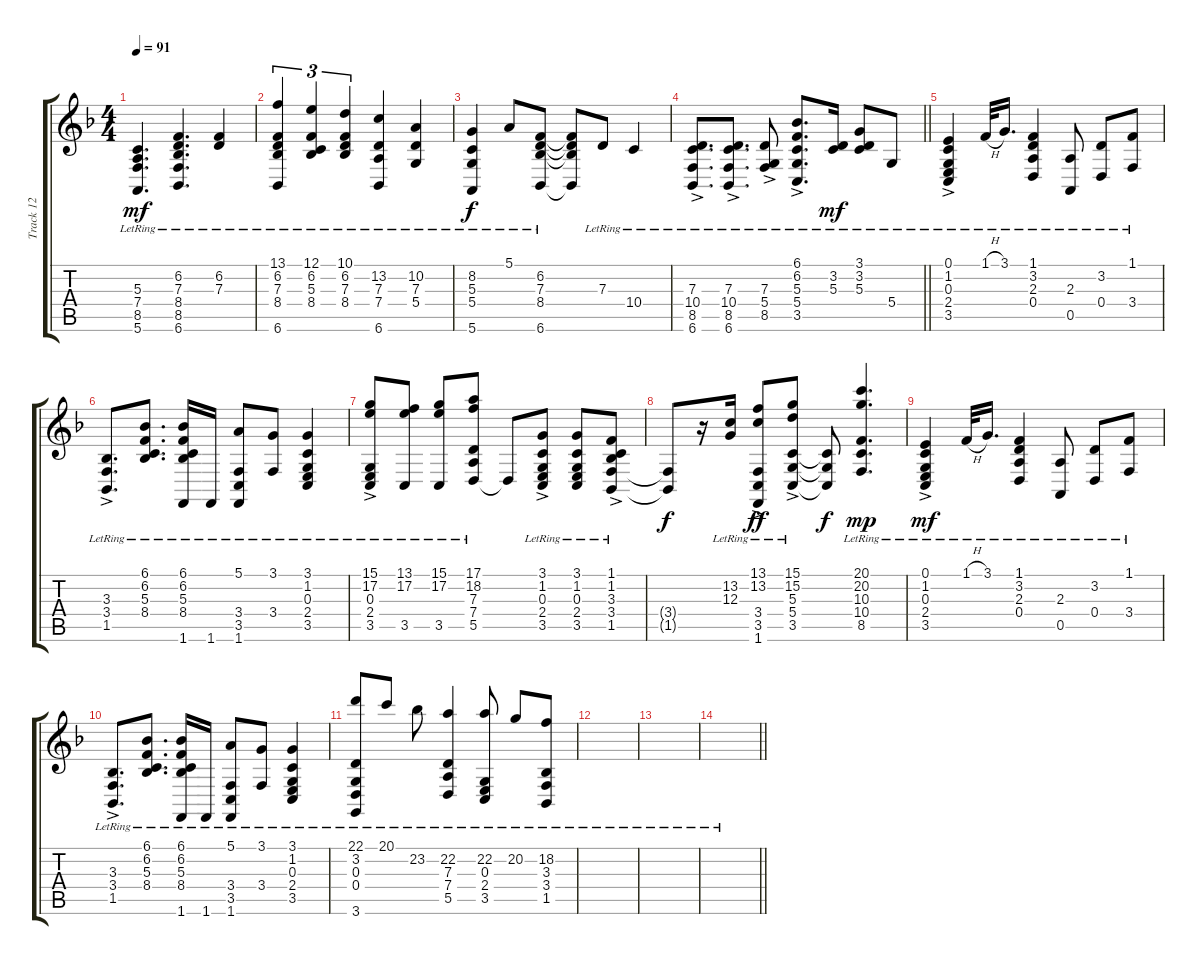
\track ("Track 12" "Track 12") {instrument fx1rain}
\staff {score tabs}
\tuning (E4 B3 G3 D3 A2 E2) {hide}
\ts (4 4)
\tempo 91
\clef g2
\ks f
(5.3{lr} 7.4{lr} 8.5{lr} 5.6{lr}).4{d dy mf} (6.2{lr} 7.3{lr} 8.4{lr} 8.5{lr} 6.6{lr}).4{d} (6.2{lr} 7.3{lr}).4 |
(13.1{lr} 6.2{lr} 7.3{lr} 8.4{lr} 6.6{lr}).4{tu (3 2)} (12.1{lr} 6.2{lr} 5.3{lr} 8.4{lr}).4{tu (3 2)} (10.1{lr} 6.2{lr} 7.3{lr} 8.4{lr}).4{tu (3 2)} (13.2{lr} 7.3{lr} 7.4{lr} 6.6{lr}).4 (10.2{lr} 7.3{lr} 5.4{lr}).4 |
(8.2{lr} 5.3{lr} 5.4{lr} 5.6{lr}).4{dy f} 5.1{lr}.8 (6.2{lr} 7.3{lr} 8.4{lr} 6.6{lr}).8 (6.2{t} 7.3{t} 8.4{t} 6.6{t}).8 7.3{lr}.8 10.4{lr}.4 |
\barLineRight lightlight
(7.3{ac lr} 10.4{ac lr} 8.5{ac lr} 6.6{ac lr}).8{d} (7.3{ac lr} 10.4{ac lr} 8.5{ac lr} 6.6{ac lr}).8{d} (7.3{ac lr} 5.4{ac lr} 8.5{ac lr}).8 (6.1{ac lr} 6.2{ac lr} 5.3{ac lr} 5.4{ac lr} 3.5{ac lr}).8{d} (3.2{lr} 5.3{lr}).16{dy mf} (3.1{lr} 3.2{lr} 5.3{lr}).8 5.4{lr}.8 |
(0.1{lr} 1.2{lr} 0.3{ac lr} 2.4{ac lr} 3.5{ac lr}).4 1.1{h lr}.32 3.1{lr}.16{d} (1.1{lr} 3.2{lr} 2.3{lr} 0.4{lr}).4 (2.3{lr} 0.5{lr}).8 (3.2{lr} 0.4{lr}).8 (1.1{lr} 3.4{lr}).8 |
(3.3{ac lr} 3.4{ac lr} 1.5{ac lr}).8{d} (6.1{lr} 6.2{lr} 5.3{lr} 8.4{lr}).8{d} (6.1{lr} 6.2{lr} 5.3{lr} 8.4{lr} 1.6{lr}).16 1.6{lr}.16 (5.1{lr} 3.4{lr} 3.5{lr} 1.6{lr}).8 (3.1{lr} 3.4{lr}).8 (3.1{lr} 1.2{lr} 0.3{lr} 2.4{lr} 3.5{lr}).4 |
(15.1{lr} 17.2{lr} 0.3{ac lr} 2.4{ac lr} 3.5{ac lr}).8 (13.1{lr} 17.2{lr} 3.5{lr}).8 (15.1{lr} 17.2{lr} 3.5{lr}).8 (17.1{lr} 18.2{lr} 7.3{lr} 7.4{lr} 5.5{lr}).8 5.5{t}.8 (3.1{lr} 1.2{lr} 0.3{ac lr} 2.4{ac lr} 3.5{ac lr}).8 (3.1{lr} 1.2{lr} 0.3{lr} 2.4{lr} 3.5{lr}).8 (1.1{lr} 1.2{lr} 3.3{ac lr} 3.4{ac lr} 1.5{ac lr}).8 |
(3.4{t} 1.5{t}).8{dy f} r.16 (13.2{lr} 12.3{lr}).16 (13.1{lr} 13.2{lr} 3.4{ac lr} 3.5{ac lr} 1.6{ac lr}).8{dy ff} (15.1{lr} 15.2{lr} 5.3{ac lr} 5.4{ac lr} 3.5{ac lr}).8 (5.3{t} 5.4{t} 3.5{t}).8{dy f} (20.1{lr} 20.2{lr} 10.3{lr} 10.4{lr} 8.5{lr}).4{d dy mp} |
(0.1{lr} 1.2{lr} 0.3{ac lr} 2.4{ac lr} 3.5{ac lr}).4{dy mf} 1.1{h lr}.32 3.1{lr}.16{d} (1.1{lr} 3.2{lr} 2.3{lr} 0.4{lr}).4 (2.3{lr} 0.5{lr}).8 (3.2{lr} 0.4{lr}).8 (1.1{lr} 3.4{lr}).8 |
(3.3{ac lr} 3.4{ac lr} 1.5{ac lr}).8{d} (6.1{lr} 6.2{lr} 5.3{lr} 8.4{lr}).8{d} (6.1{lr} 6.2{lr} 5.3{lr} 8.4{lr} 1.6{lr}).16 1.6{lr}.16 (5.1{lr} 3.4{lr} 3.5{lr} 1.6{lr}).8 (3.1{lr} 3.4{lr}).8 (3.1{lr} 1.2{lr} 0.3{lr} 2.4{lr} 3.5{lr}).4 |
(22.1{lr} 3.2{lr} 0.3{lr} 0.4{lr} 3.6{lr}).8 20.1{lr}.8 23.2{lr}.8 (22.2{lr} 7.3{lr} 7.4{lr} 5.5{lr}).4 (22.2{lr} 0.3{lr} 2.4{lr} 3.5{lr}).8 20.2{lr}.8 (18.2{lr} 3.3{lr} 3.4{lr} 1.5{lr}).8 |
|
|
\barLineRight lightlight
